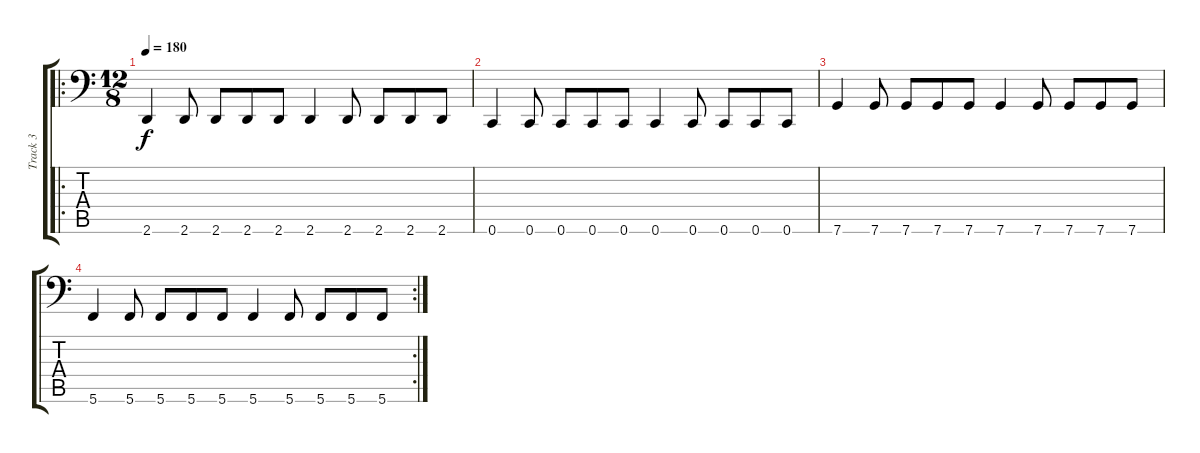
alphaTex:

\track ("Track 3" "Track 3") {instrument electricbasspick}
\staff {score tabs}
\tuning (D3 A2 F2 C2 G1 C1) {hide}
\ro
\ts (12 8)
\tempo 180
\clef f4
\ks c
2.6.4{dy f instrument electricbasspick} 2.6.8 2.6.8 2.6.8 2.6.8 2.6.4 2.6.8 2.6.8 2.6.8 2.6.8 |
0.6.4 0.6.8 0.6.8 0.6.8 0.6.8 0.6.4 0.6.8 0.6.8 0.6.8 0.6.8 |
7.6.4 7.6.8 7.6.8 7.6.8 7.6.8 7.6.4 7.6.8 7.6.8 7.6.8 7.6.8 |
\rc 2
5.6.4 5.6.8 5.6.8 5.6.8 5.6.8 5.6.4 5.6.8 5.6.8 5.6.8 5.6.8
